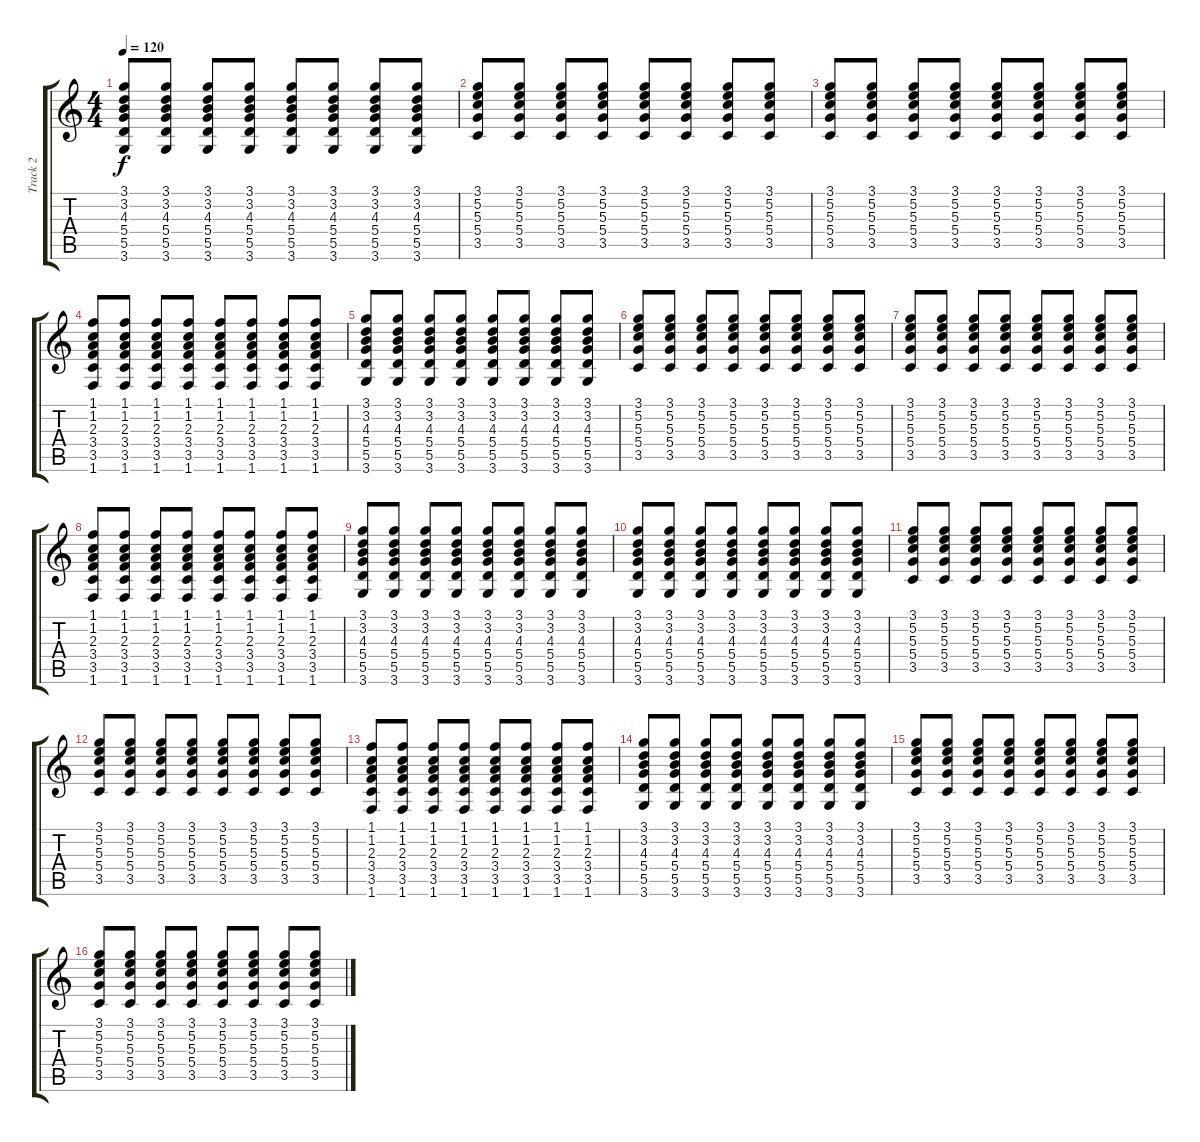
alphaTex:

\track ("Track 2" "Track 2") {instrument acousticguitarsteel}
\staff {score tabs}
\tuning (E4 B3 G3 D3 A2 E2) {hide}
\ts (4 4)
\tempo 120
\clef g2
\ks c
(3.1 3.2 4.3 5.4 5.5 3.6).8{dy f} (3.1 3.2 4.3 5.4 5.5 3.6).8 (3.1 3.2 4.3 5.4 5.5 3.6).8 (3.1 3.2 4.3 5.4 5.5 3.6).8 (3.1 3.2 4.3 5.4 5.5 3.6).8 (3.1 3.2 4.3 5.4 5.5 3.6).8 (3.1 3.2 4.3 5.4 5.5 3.6).8 (3.1 3.2 4.3 5.4 5.5 3.6).8 |
(3.1 5.2 5.3 5.4 3.5).8 (3.1 5.2 5.3 5.4 3.5).8 (3.1 5.2 5.3 5.4 3.5).8 (3.1 5.2 5.3 5.4 3.5).8 (3.1 5.2 5.3 5.4 3.5).8 (3.1 5.2 5.3 5.4 3.5).8 (3.1 5.2 5.3 5.4 3.5).8 (3.1 5.2 5.3 5.4 3.5).8 |
(3.1 5.2 5.3 5.4 3.5).8 (3.1 5.2 5.3 5.4 3.5).8 (3.1 5.2 5.3 5.4 3.5).8 (3.1 5.2 5.3 5.4 3.5).8 (3.1 5.2 5.3 5.4 3.5).8 (3.1 5.2 5.3 5.4 3.5).8 (3.1 5.2 5.3 5.4 3.5).8 (3.1 5.2 5.3 5.4 3.5).8 |
(1.1 1.2 2.3 3.4 3.5 1.6).8 (1.1 1.2 2.3 3.4 3.5 1.6).8 (1.1 1.2 2.3 3.4 3.5 1.6).8 (1.1 1.2 2.3 3.4 3.5 1.6).8 (1.1 1.2 2.3 3.4 3.5 1.6).8 (1.1 1.2 2.3 3.4 3.5 1.6).8 (1.1 1.2 2.3 3.4 3.5 1.6).8 (1.1 1.2 2.3 3.4 3.5 1.6).8 |
(3.1 3.2 4.3 5.4 5.5 3.6).8 (3.1 3.2 4.3 5.4 5.5 3.6).8 (3.1 3.2 4.3 5.4 5.5 3.6).8 (3.1 3.2 4.3 5.4 5.5 3.6).8 (3.1 3.2 4.3 5.4 5.5 3.6).8 (3.1 3.2 4.3 5.4 5.5 3.6).8 (3.1 3.2 4.3 5.4 5.5 3.6).8 (3.1 3.2 4.3 5.4 5.5 3.6).8 |
(3.1 5.2 5.3 5.4 3.5).8 (3.1 5.2 5.3 5.4 3.5).8 (3.1 5.2 5.3 5.4 3.5).8 (3.1 5.2 5.3 5.4 3.5).8 (3.1 5.2 5.3 5.4 3.5).8 (3.1 5.2 5.3 5.4 3.5).8 (3.1 5.2 5.3 5.4 3.5).8 (3.1 5.2 5.3 5.4 3.5).8 |
(3.1 5.2 5.3 5.4 3.5).8 (3.1 5.2 5.3 5.4 3.5).8 (3.1 5.2 5.3 5.4 3.5).8 (3.1 5.2 5.3 5.4 3.5).8 (3.1 5.2 5.3 5.4 3.5).8 (3.1 5.2 5.3 5.4 3.5).8 (3.1 5.2 5.3 5.4 3.5).8 (3.1 5.2 5.3 5.4 3.5).8 |
(1.1 1.2 2.3 3.4 3.5 1.6).8 (1.1 1.2 2.3 3.4 3.5 1.6).8 (1.1 1.2 2.3 3.4 3.5 1.6).8 (1.1 1.2 2.3 3.4 3.5 1.6).8 (1.1 1.2 2.3 3.4 3.5 1.6).8 (1.1 1.2 2.3 3.4 3.5 1.6).8 (1.1 1.2 2.3 3.4 3.5 1.6).8 (1.1 1.2 2.3 3.4 3.5 1.6).8 |
(3.1 3.2 4.3 5.4 5.5 3.6).8 (3.1 3.2 4.3 5.4 5.5 3.6).8 (3.1 3.2 4.3 5.4 5.5 3.6).8 (3.1 3.2 4.3 5.4 5.5 3.6).8 (3.1 3.2 4.3 5.4 5.5 3.6).8 (3.1 3.2 4.3 5.4 5.5 3.6).8 (3.1 3.2 4.3 5.4 5.5 3.6).8 (3.1 3.2 4.3 5.4 5.5 3.6).8 |
(3.1 3.2 4.3 5.4 5.5 3.6).8 (3.1 3.2 4.3 5.4 5.5 3.6).8 (3.1 3.2 4.3 5.4 5.5 3.6).8 (3.1 3.2 4.3 5.4 5.5 3.6).8 (3.1 3.2 4.3 5.4 5.5 3.6).8 (3.1 3.2 4.3 5.4 5.5 3.6).8 (3.1 3.2 4.3 5.4 5.5 3.6).8 (3.1 3.2 4.3 5.4 5.5 3.6).8 |
(3.1 5.2 5.3 5.4 3.5).8 (3.1 5.2 5.3 5.4 3.5).8 (3.1 5.2 5.3 5.4 3.5).8 (3.1 5.2 5.3 5.4 3.5).8 (3.1 5.2 5.3 5.4 3.5).8 (3.1 5.2 5.3 5.4 3.5).8 (3.1 5.2 5.3 5.4 3.5).8 (3.1 5.2 5.3 5.4 3.5).8 |
(3.1 5.2 5.3 5.4 3.5).8 (3.1 5.2 5.3 5.4 3.5).8 (3.1 5.2 5.3 5.4 3.5).8 (3.1 5.2 5.3 5.4 3.5).8 (3.1 5.2 5.3 5.4 3.5).8 (3.1 5.2 5.3 5.4 3.5).8 (3.1 5.2 5.3 5.4 3.5).8 (3.1 5.2 5.3 5.4 3.5).8 |
(1.1 1.2 2.3 3.4 3.5 1.6).8 (1.1 1.2 2.3 3.4 3.5 1.6).8 (1.1 1.2 2.3 3.4 3.5 1.6).8 (1.1 1.2 2.3 3.4 3.5 1.6).8 (1.1 1.2 2.3 3.4 3.5 1.6).8 (1.1 1.2 2.3 3.4 3.5 1.6).8 (1.1 1.2 2.3 3.4 3.5 1.6).8 (1.1 1.2 2.3 3.4 3.5 1.6).8 |
(3.1 3.2 4.3 5.4 5.5 3.6).8 (3.1 3.2 4.3 5.4 5.5 3.6).8 (3.1 3.2 4.3 5.4 5.5 3.6).8 (3.1 3.2 4.3 5.4 5.5 3.6).8 (3.1 3.2 4.3 5.4 5.5 3.6).8 (3.1 3.2 4.3 5.4 5.5 3.6).8 (3.1 3.2 4.3 5.4 5.5 3.6).8 (3.1 3.2 4.3 5.4 5.5 3.6).8 |
(3.1 5.2 5.3 5.4 3.5).8 (3.1 5.2 5.3 5.4 3.5).8 (3.1 5.2 5.3 5.4 3.5).8 (3.1 5.2 5.3 5.4 3.5).8 (3.1 5.2 5.3 5.4 3.5).8 (3.1 5.2 5.3 5.4 3.5).8 (3.1 5.2 5.3 5.4 3.5).8 (3.1 5.2 5.3 5.4 3.5).8 |
(3.1 5.2 5.3 5.4 3.5).8 (3.1 5.2 5.3 5.4 3.5).8 (3.1 5.2 5.3 5.4 3.5).8 (3.1 5.2 5.3 5.4 3.5).8 (3.1 5.2 5.3 5.4 3.5).8 (3.1 5.2 5.3 5.4 3.5).8 (3.1 5.2 5.3 5.4 3.5).8 (3.1 5.2 5.3 5.4 3.5).8
